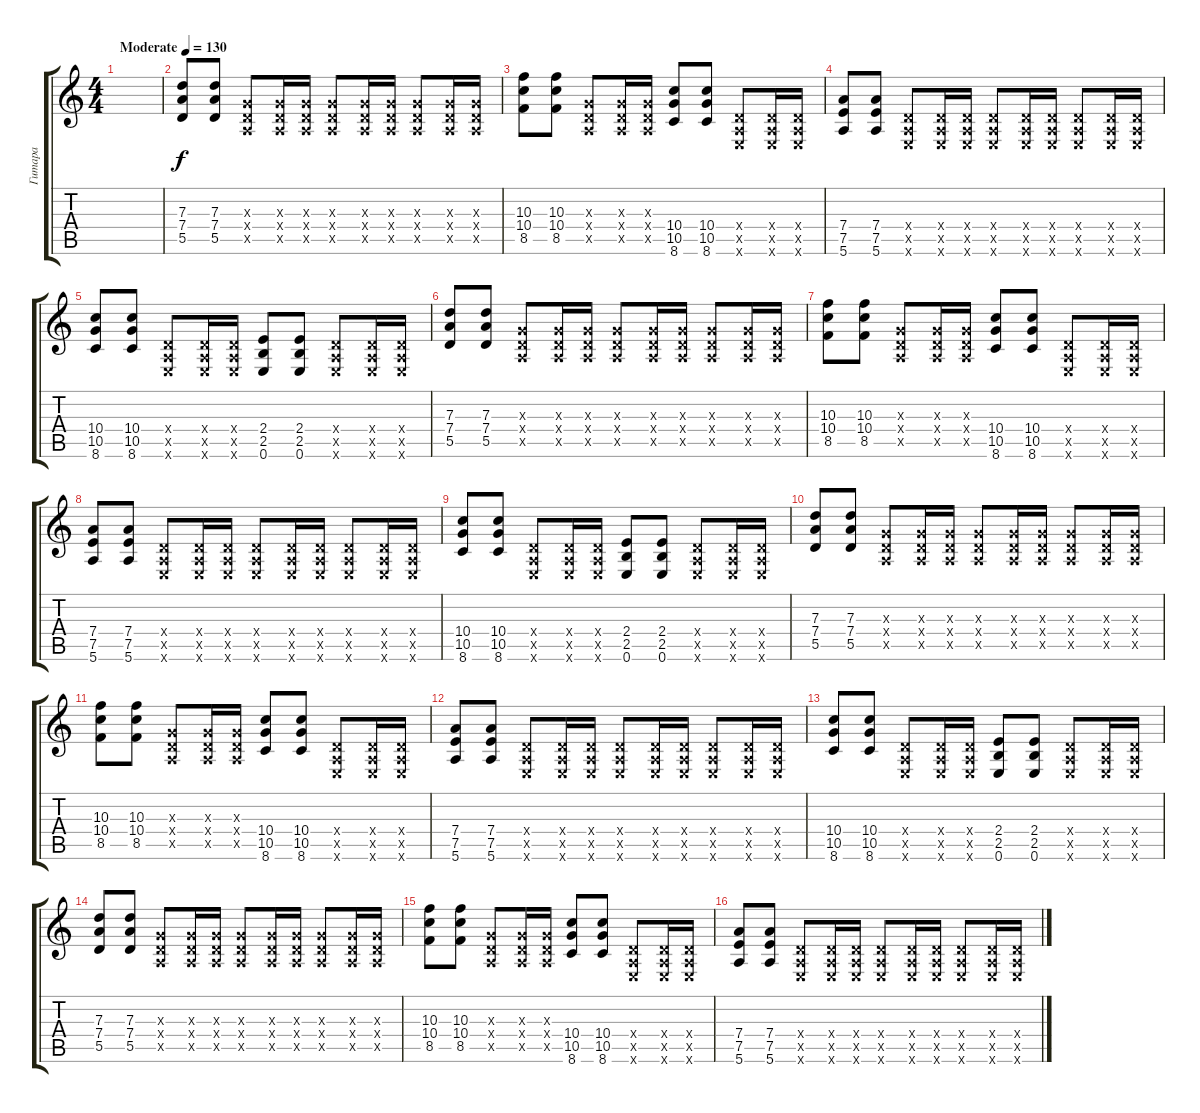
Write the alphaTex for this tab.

\track ("Гитара" "Гитара") {instrument distortionguitar}
\staff {score tabs}
\tuning (E4 B3 G3 D3 A2 E2) {hide}
\ts (4 4)
\tempo (130 "Moderate")
\clef g2
\ks c
|
(7.3 7.4 5.5).8 (7.3 7.4 5.5).8 (0.3{x} 0.4{x} 0.5{x}).8 (0.3{x} 0.4{x} 0.5{x}).16 (0.3{x} 0.4{x} 0.5{x}).16 (0.3{x} 0.4{x} 0.5{x}).8 (0.3{x} 0.4{x} 0.5{x}).16 (0.3{x} 0.4{x} 0.5{x}).16 (0.3{x} 0.4{x} 0.5{x}).8 (0.3{x} 0.4{x} 0.5{x}).16 (0.3{x} 0.4{x} 0.5{x}).16 |
(10.3 10.4 8.5).8 (10.3 10.4 8.5).8 (0.3{x} 0.4{x} 0.5{x}).8 (0.3{x} 0.4{x} 0.5{x}).16 (0.3{x} 0.4{x} 0.5{x}).16 (10.4 10.5 8.6).8 (10.4 10.5 8.6).8 (0.4{x} 0.5{x} 0.6{x}).8 (0.4{x} 0.5{x} 0.6{x}).16 (0.4{x} 0.5{x} 0.6{x}).16 |
(7.4 7.5 5.6).8 (7.4 7.5 5.6).8 (0.4{x} 0.5{x} 0.6{x}).8 (0.4{x} 0.5{x} 0.6{x}).16 (0.4{x} 0.5{x} 0.6{x}).16 (0.4{x} 0.5{x} 0.6{x}).8 (0.4{x} 0.5{x} 0.6{x}).16 (0.4{x} 0.5{x} 0.6{x}).16 (0.4{x} 0.5{x} 0.6{x}).8 (0.4{x} 0.5{x} 0.6{x}).16 (0.4{x} 0.5{x} 0.6{x}).16 |
(10.4 10.5 8.6).8 (10.4 10.5 8.6).8 (0.4{x} 0.5{x} 0.6{x}).8 (0.4{x} 0.5{x} 0.6{x}).16 (0.4{x} 0.5{x} 0.6{x}).16 (2.4 2.5 0.6).8 (2.4 2.5 0.6).8 (0.4{x} 0.5{x} 0.6{x}).8 (0.4{x} 0.5{x} 0.6{x}).16 (0.4{x} 0.5{x} 0.6{x}).16 |
(7.3 7.4 5.5).8 (7.3 7.4 5.5).8 (0.3{x} 0.4{x} 0.5{x}).8 (0.3{x} 0.4{x} 0.5{x}).16 (0.3{x} 0.4{x} 0.5{x}).16 (0.3{x} 0.4{x} 0.5{x}).8 (0.3{x} 0.4{x} 0.5{x}).16 (0.3{x} 0.4{x} 0.5{x}).16 (0.3{x} 0.4{x} 0.5{x}).8 (0.3{x} 0.4{x} 0.5{x}).16 (0.3{x} 0.4{x} 0.5{x}).16 |
(10.3 10.4 8.5).8 (10.3 10.4 8.5).8 (0.3{x} 0.4{x} 0.5{x}).8 (0.3{x} 0.4{x} 0.5{x}).16 (0.3{x} 0.4{x} 0.5{x}).16 (10.4 10.5 8.6).8 (10.4 10.5 8.6).8 (0.4{x} 0.5{x} 0.6{x}).8 (0.4{x} 0.5{x} 0.6{x}).16 (0.4{x} 0.5{x} 0.6{x}).16 |
(7.4 7.5 5.6).8 (7.4 7.5 5.6).8 (0.4{x} 0.5{x} 0.6{x}).8 (0.4{x} 0.5{x} 0.6{x}).16 (0.4{x} 0.5{x} 0.6{x}).16 (0.4{x} 0.5{x} 0.6{x}).8 (0.4{x} 0.5{x} 0.6{x}).16 (0.4{x} 0.5{x} 0.6{x}).16 (0.4{x} 0.5{x} 0.6{x}).8 (0.4{x} 0.5{x} 0.6{x}).16 (0.4{x} 0.5{x} 0.6{x}).16 |
(10.4 10.5 8.6).8 (10.4 10.5 8.6).8 (0.4{x} 0.5{x} 0.6{x}).8 (0.4{x} 0.5{x} 0.6{x}).16 (0.4{x} 0.5{x} 0.6{x}).16 (2.4 2.5 0.6).8 (2.4 2.5 0.6).8 (0.4{x} 0.5{x} 0.6{x}).8 (0.4{x} 0.5{x} 0.6{x}).16 (0.4{x} 0.5{x} 0.6{x}).16 |
(7.3 7.4 5.5).8 (7.3 7.4 5.5).8 (0.3{x} 0.4{x} 0.5{x}).8 (0.3{x} 0.4{x} 0.5{x}).16 (0.3{x} 0.4{x} 0.5{x}).16 (0.3{x} 0.4{x} 0.5{x}).8 (0.3{x} 0.4{x} 0.5{x}).16 (0.3{x} 0.4{x} 0.5{x}).16 (0.3{x} 0.4{x} 0.5{x}).8 (0.3{x} 0.4{x} 0.5{x}).16 (0.3{x} 0.4{x} 0.5{x}).16 |
(10.3 10.4 8.5).8 (10.3 10.4 8.5).8 (0.3{x} 0.4{x} 0.5{x}).8 (0.3{x} 0.4{x} 0.5{x}).16 (0.3{x} 0.4{x} 0.5{x}).16 (10.4 10.5 8.6).8 (10.4 10.5 8.6).8 (0.4{x} 0.5{x} 0.6{x}).8 (0.4{x} 0.5{x} 0.6{x}).16 (0.4{x} 0.5{x} 0.6{x}).16 |
(7.4 7.5 5.6).8 (7.4 7.5 5.6).8 (0.4{x} 0.5{x} 0.6{x}).8 (0.4{x} 0.5{x} 0.6{x}).16 (0.4{x} 0.5{x} 0.6{x}).16 (0.4{x} 0.5{x} 0.6{x}).8 (0.4{x} 0.5{x} 0.6{x}).16 (0.4{x} 0.5{x} 0.6{x}).16 (0.4{x} 0.5{x} 0.6{x}).8 (0.4{x} 0.5{x} 0.6{x}).16 (0.4{x} 0.5{x} 0.6{x}).16 |
(10.4 10.5 8.6).8 (10.4 10.5 8.6).8 (0.4{x} 0.5{x} 0.6{x}).8 (0.4{x} 0.5{x} 0.6{x}).16 (0.4{x} 0.5{x} 0.6{x}).16 (2.4 2.5 0.6).8 (2.4 2.5 0.6).8 (0.4{x} 0.5{x} 0.6{x}).8 (0.4{x} 0.5{x} 0.6{x}).16 (0.4{x} 0.5{x} 0.6{x}).16 |
(7.3 7.4 5.5).8 (7.3 7.4 5.5).8 (0.3{x} 0.4{x} 0.5{x}).8 (0.3{x} 0.4{x} 0.5{x}).16 (0.3{x} 0.4{x} 0.5{x}).16 (0.3{x} 0.4{x} 0.5{x}).8 (0.3{x} 0.4{x} 0.5{x}).16 (0.3{x} 0.4{x} 0.5{x}).16 (0.3{x} 0.4{x} 0.5{x}).8 (0.3{x} 0.4{x} 0.5{x}).16 (0.3{x} 0.4{x} 0.5{x}).16 |
(10.3 10.4 8.5).8 (10.3 10.4 8.5).8 (0.3{x} 0.4{x} 0.5{x}).8 (0.3{x} 0.4{x} 0.5{x}).16 (0.3{x} 0.4{x} 0.5{x}).16 (10.4 10.5 8.6).8 (10.4 10.5 8.6).8 (0.4{x} 0.5{x} 0.6{x}).8 (0.4{x} 0.5{x} 0.6{x}).16 (0.4{x} 0.5{x} 0.6{x}).16 |
(7.4 7.5 5.6).8 (7.4 7.5 5.6).8 (0.4{x} 0.5{x} 0.6{x}).8 (0.4{x} 0.5{x} 0.6{x}).16 (0.4{x} 0.5{x} 0.6{x}).16 (0.4{x} 0.5{x} 0.6{x}).8 (0.4{x} 0.5{x} 0.6{x}).16 (0.4{x} 0.5{x} 0.6{x}).16 (0.4{x} 0.5{x} 0.6{x}).8 (0.4{x} 0.5{x} 0.6{x}).16 (0.4{x} 0.5{x} 0.6{x}).16
